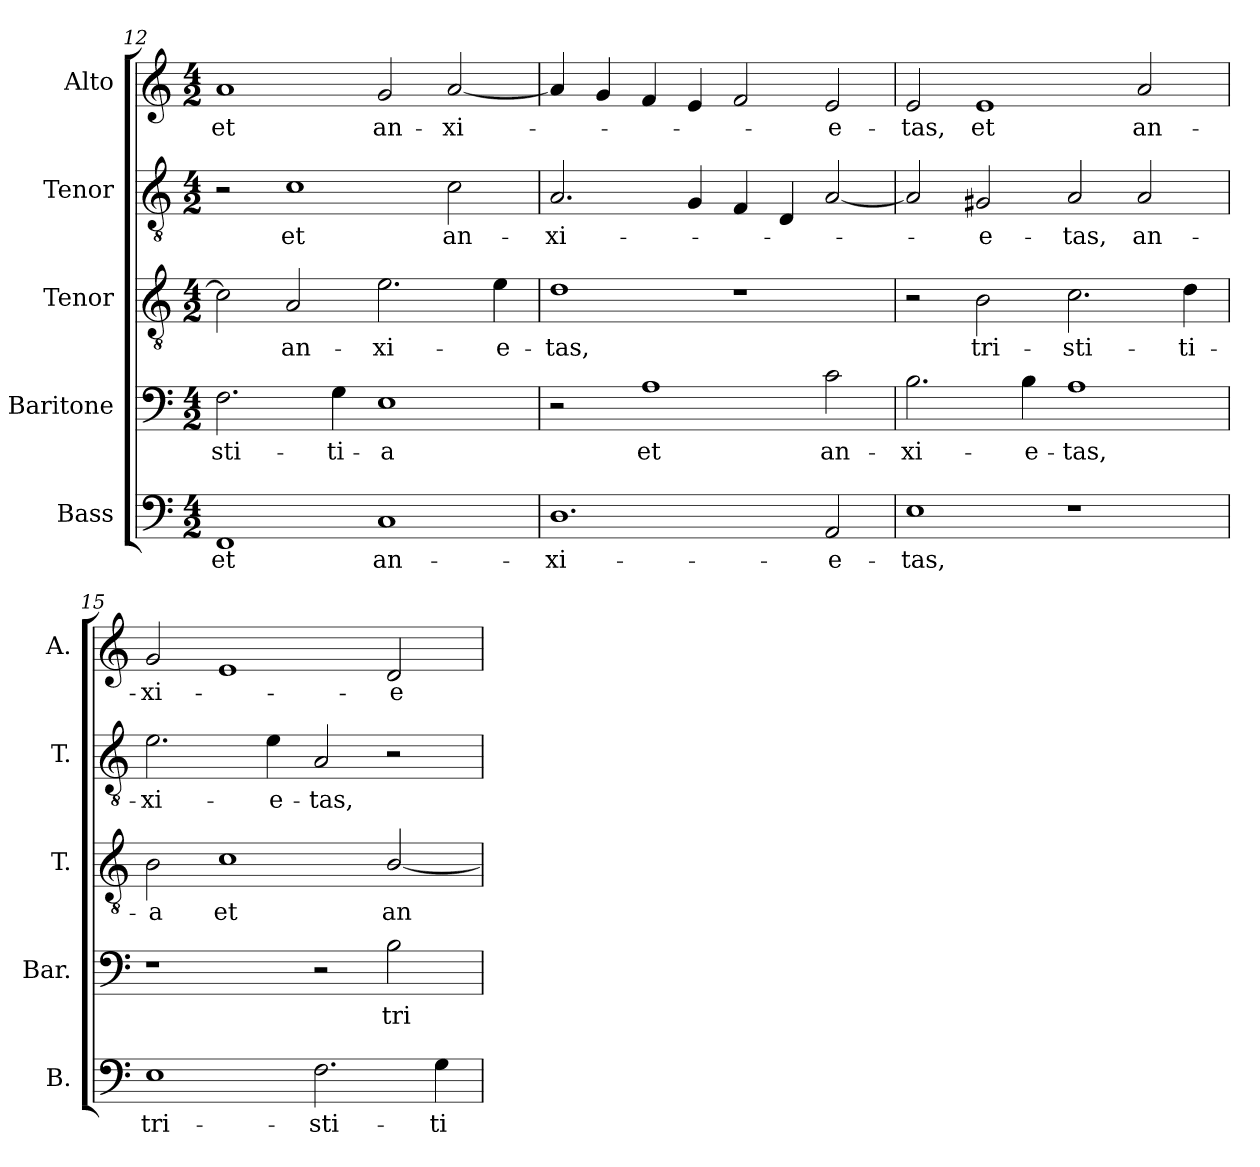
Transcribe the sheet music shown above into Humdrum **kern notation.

**kern	**text	**kern	**text	**kern	**text	**kern	**text	**kern	**text
*part5	*part5	*part4	*part4	*part3	*part3	*part2	*part2	*part1	*part1
*staff5	*staff5	*staff4	*staff4	*staff3	*staff3	*staff2	*staff2	*staff1	*staff1
*I"Bass	*	*I"Baritone	*	*I"Tenor	*	*I"Tenor	*	*I"Alto	*
*I'B.	*	*I'Bar.	*	*I'T.	*	*I'T.	*	*I'A.	*
*clefF4	*	*clefF4	*	*clefGv2	*	*clefGv2	*	*clefG2	*
*	*	*	*	*ITrd7c12	*	*ITrd7c12	*	*	*
*k[]	*	*k[]	*	*k[]	*	*k[]	*	*k[]	*
*C:	*	*C:	*	*C:	*	*C:	*	*C:	*
*M4/2	*	*M4/2	*	*M4/2	*	*M4/2	*	*M4/2	*
=12	=12	=12	=12	=12	=12	=12	=12	=12	=12
!	!LO:LY:b:color=#000000	!	!	!	!	!	!	!	!
!	!	!	!LO:LY:b:color=#000000	!	!	!	!	!	!
!	!	!	!	!	!	!	!	!	!LO:LY:b:color=#000000
1FFi	et	2.Fi\	-sti-	2Ci\]	.	2r	.	1ai	et
!	!	!	!	!	!LO:LY:b:color=#000000	!	!	!	!
!	!	!	!	!	!	!	!LO:LY:b:color=#000000	!	!
.	.	.	.	2AAi/	an-	1Ci	et	.	.
!	!	!	!LO:LY:b:color=#000000	!	!	!	!	!	!
.	.	4Gi\	-ti-	.	.	.	.	.	.
!	!LO:LY:b:color=#000000	!	!	!	!	!	!	!	!
!	!	!	!LO:LY:b:color=#000000	!	!	!	!	!	!
!	!	!	!	!	!LO:LY:b:color=#000000	!	!	!	!
!	!	!	!	!	!	!	!	!	!LO:LY:b:color=#000000
1Ci	an-	1Ei	-a	2.Ei\	-xi-	.	.	2gi/	an-
!	!	!	!	!	!	!	!LO:LY:b:color=#000000	!	!
!	!	!	!	!	!	!	!	!	!LO:LY:b:color=#000000
.	.	.	.	.	.	2Ci\	an-	[2ai/	-xi-
!	!	!	!	!	!LO:LY:b:color=#000000	!	!	!	!
.	.	.	.	4Ei\	-e-	.	.	.	.
!!LO:LB:g=z
=13	=13	=13	=13	=13	=13	=13	=13	=13	=13
!	!LO:LY:b:color=#000000	!	!	!	!	!	!	!	!
!	!	!	!	!	!LO:LY:b:color=#000000	!	!	!	!
!	!	!	!	!	!	!	!LO:LY:b:color=#000000	!	!
1.Di	-xi-	2r	.	1Di	-tas,	2.AAi/	-xi-	4ai/]	.
.	.	.	.	.	.	.	.	4gi/	.
!	!	!	!LO:LY:b:color=#000000	!	!	!	!	!	!
.	.	1Ai	et	.	.	.	.	4fi/	.
.	.	.	.	.	.	4GGi/	.	4ei/	.
.	.	.	.	1r	.	4FFi/	.	2fi/	.
.	.	.	.	.	.	4DDi/	.	.	.
!	!LO:LY:b:color=#000000	!	!	!	!	!	!	!	!
!	!	!	!LO:LY:b:color=#000000	!	!	!	!	!	!
!	!	!	!	!	!	!	!	!	!LO:LY:b:color=#000000
2AAi/	-e-	2ci\	an-	.	.	[2AAi/	.	2ei/	-e-
=14	=14	=14	=14	=14	=14	=14	=14	=14	=14
!	!LO:LY:b:color=#000000	!	!	!	!	!	!	!	!
!	!	!	!LO:LY:b:color=#000000	!	!	!	!	!	!
!	!	!	!	!	!	!	!	!	!LO:LY:b:color=#000000
1Ei	-tas,	2.Bi\	-xi-	2r	.	2AAi/]	.	2ei/	-tas,
!	!	!	!	!	!LO:LY:b:color=#000000	!	!	!	!
!	!	!	!	!	!	!	!LO:LY:b:color=#000000	!	!
!	!	!	!	!	!	!	!	!	!LO:LY:b:color=#000000
.	.	.	.	2BBi\	tri-	2GG#Xi/	-e-	1ei	et
!	!	!	!LO:LY:b:color=#000000	!	!	!	!	!	!
.	.	4Bi\	-e-	.	.	.	.	.	.
!	!	!	!LO:LY:b:color=#000000	!	!	!	!	!	!
!	!	!	!	!	!LO:LY:b:color=#000000	!	!	!	!
!	!	!	!	!	!	!	!LO:LY:b:color=#000000	!	!
1r	.	1Ai	-tas,	2.Ci\	-sti-	2AAi/	-tas,	.	.
!	!	!	!	!	!	!	!LO:LY:b:color=#000000	!	!
!	!	!	!	!	!	!	!	!	!LO:LY:b:color=#000000
.	.	.	.	.	.	2AAi/	an-	2ai/	an-
!	!	!	!	!	!LO:LY:b:color=#000000	!	!	!	!
.	.	.	.	4Di\	-ti-	.	.	.	.
=15	=15	=15	=15	=15	=15	=15	=15	=15	=15
!	!LO:LY:b:color=#000000	!	!	!	!	!	!	!	!
!	!	!	!	!	!LO:LY:b:color=#000000	!	!	!	!
!	!	!	!	!	!	!	!LO:LY:b:color=#000000	!	!
!	!	!	!	!	!	!	!	!	!LO:LY:b:color=#000000
1Ei	tri-	1r	.	2BBi\	-a	2.Ei\	-xi-	2gi/	-xi-
!	!	!	!	!	!LO:LY:b:color=#000000	!	!	!	!
.	.	.	.	1Ci	et	.	.	1ei	.
!	!	!	!	!	!	!	!LO:LY:b:color=#000000	!	!
.	.	.	.	.	.	4Ei\	-e-	.	.
!	!LO:LY:b:color=#000000	!	!	!	!	!	!	!	!
!	!	!	!	!	!	!	!LO:LY:b:color=#000000	!	!
2.Fi\	-sti-	2r	.	.	.	2AAi/	-tas,	.	.
!	!	!	!LO:LY:b:color=#000000	!	!	!	!	!	!
!	!	!	!	!	!LO:LY:b:color=#000000	!	!	!	!
!	!	!	!	!	!	!	!	!	!LO:LY:b:color=#000000
.	.	2Bi\	tri-	[2BBi/	an-	2r	.	2di/	-e-
!	!LO:LY:b:color=#000000	!	!	!	!	!	!	!	!
4Gi\	-ti-	.	.	.	.	.	.	.	.
=	=	=	=	=	=	=	=	=	=
*-	*-	*-	*-	*-	*-	*-	*-	*-	*-
